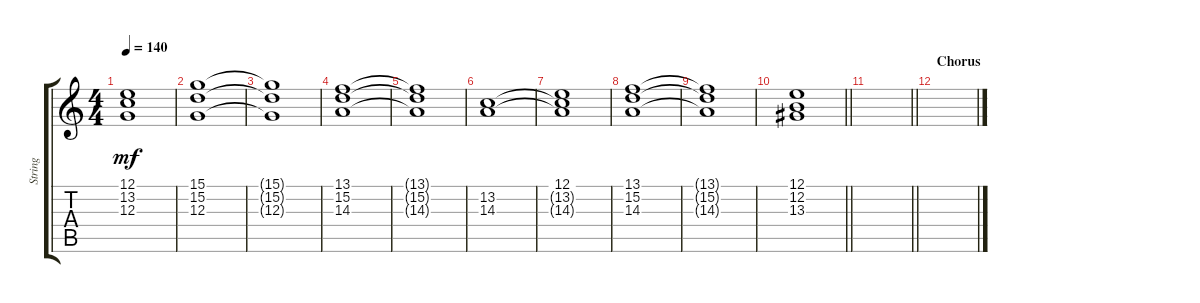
\track ("String" "String") {instrument stringensemble2}
\staff {score tabs}
\tuning (E4 B3 G3 D3 A2 E2) {hide}
\ts (4 4)
\tempo 140
\clef g2
\ks c
(12.1 13.2 12.3).1{dy mf} |
(15.1 15.2 12.3).1 |
(15.1{t} 15.2{t} 12.3{t}).1 |
(13.1 15.2 14.3).1 |
(13.1{t} 15.2{t} 14.3{t}).1 |
(13.2 14.3).1 |
(12.1 13.2{t} 14.3{t}).1 |
(13.1 15.2 14.3).1 |
(13.1{t} 15.2{t} 14.3{t}).1 |
\barLineRight lightlight
(12.1 12.2 13.3).1 |
\barLineRight lightlight
|
\section ("" "Chorus")
